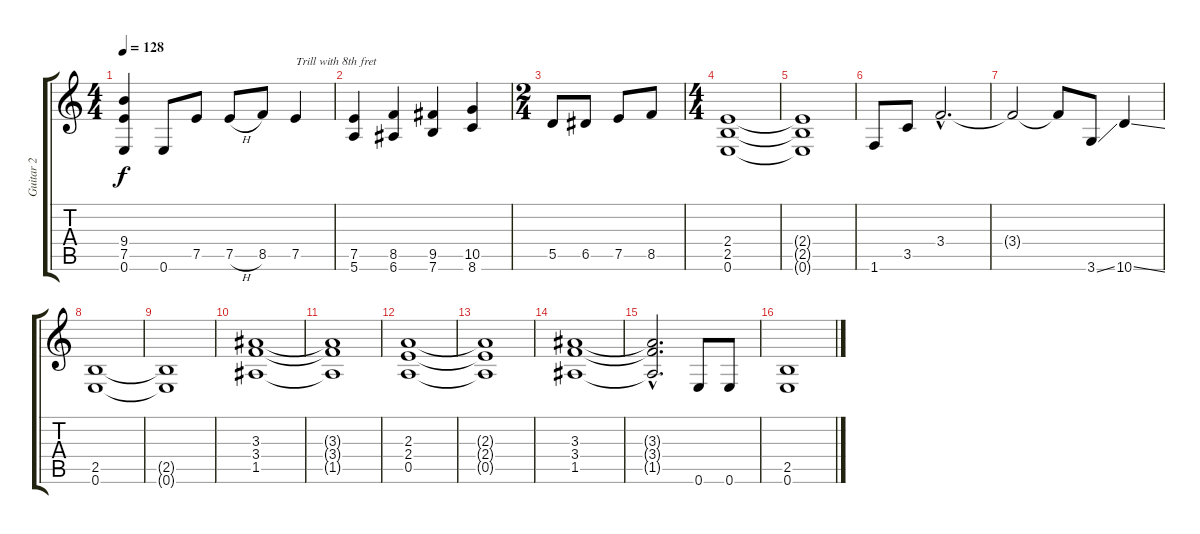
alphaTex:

\track ("Guitar 2" "Guitar 2") {instrument distortionguitar}
\staff {score tabs}
\tuning (E4 B3 G3 D3 A2 E2) {hide}
\ts (4 4)
\tempo 128
\clef g2
\ks c
(9.4 7.5 0.6).4{dy f} 0.6.8 7.5.8 7.5{h}.8 8.5.8 7.5.4{txt "Trill with 8th fret"} |
(7.5 5.6).4 (8.5 6.6).4 (9.5 7.6).4 (10.5 8.6).4 |
\ts (2 4)
5.5.8 6.5.8 7.5.8 8.5.8 |
\ts (4 4)
(2.4 2.5 0.6).1 |
(2.4{t} 2.5{t} 0.6{t}).1 |
1.6.8 3.5.8 3.4{hac}.2{d} |
3.4{t}.2 3.4{t}.8 3.6{ss}.8 10.6{ss}.4 |
(2.5 0.6).1 |
(2.5{t} 0.6{t}).1 |
(3.3 3.4 1.5).1 |
(3.3{t} 3.4{t} 1.5{t}).1 |
(2.3 2.4 0.5).1 |
(2.3{t} 2.4{t} 0.5{t}).1 |
(3.3 3.4 1.5).1 |
(3.3{hac t} 3.4{hac t} 1.5{hac t}).2{d} 0.6.8 0.6.8 |
(2.5 0.6).1
